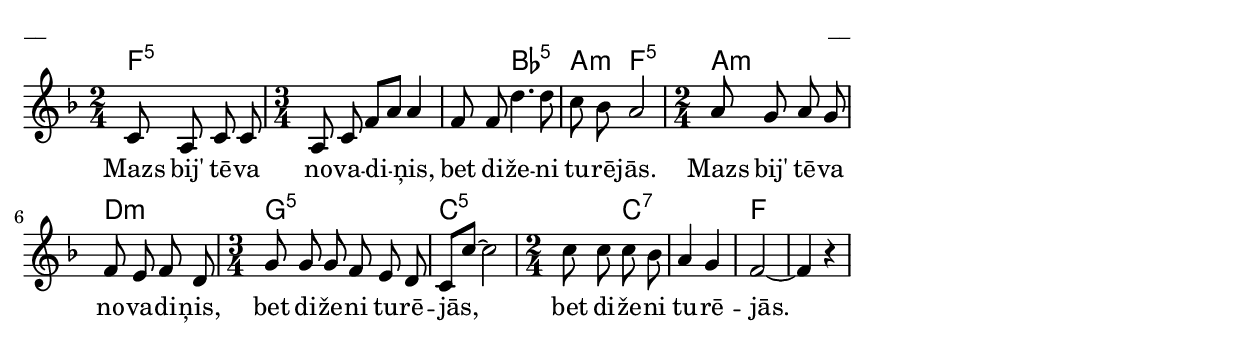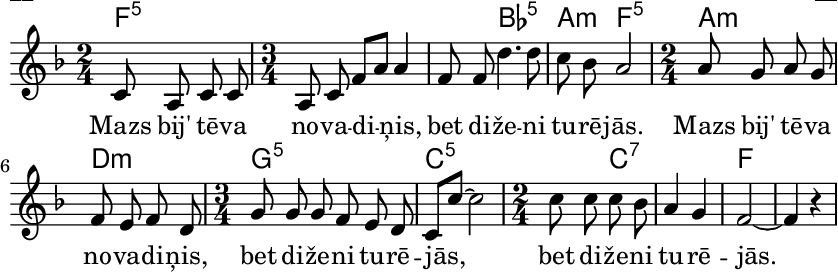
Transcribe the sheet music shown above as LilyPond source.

\version "2.13.18"
#(ly:set-option 'crop #t)
 
%\header {
% title = "Mazs bij' tēva novadiņis"
%}
% Austras dziesmu burtnīca, 22.lpp.
\paper {
line-width = 14\cm
left-margin = 0.4\cm
between-system-padding = 0.3\cm
between-system-space = 0.3\cm
}
\layout {
indent = #0
ragged-last = ##f
}

voiceA = \relative c' {
\clef "treble"
\key f \major
\time 2/4 c8 a c c 
\time 3/4 a8 c f[ a] a4 | f8 f d'4. d8 | c8 bes a2 
\time 2/4 a8 g a g | f8 e f d 
\time 3/4 g8 g g f e d | c8[ c'~] c2 
\time 2/4 c8 c c bes | a4 g | f2~ | f4 r4 
}


lyricA = \lyricmode {
Mazs bij' tē -- va no -- va -- di -- ņis, bet di -- že -- ni tu -- rē -- jās. 
Mazs bij' tē -- va no -- va -- di -- ņis, bet di -- že -- ni tu -- rē -- jās, 
bet di -- že -- ni tu -- rē -- jās.
}


chordsA = \chordmode {
\time 2/4  f2:5
\time 3/4 s2. | s4 bes2:5 | a4:m f2:5 
\time 2/4 a2:m | d2:m
\time 3/4 g2.:5 | c2.:5
\time 2/4 s4 c4:7 | s2 | f2 | s2
}

fullScore = <<
\new ChordNames { \chordsA }
\new Staff {
<<
\new Voice = "voiceA" { \oneVoice \autoBeamOff \voiceA }
\new Lyrics \lyricsto "voiceA" \lyricA
>>
}
>>

\score {
\fullScore
\header { piece = "__" opus = "__" }
}
\markup { \with-color #(x11-color 'white) \sans \smaller "__" }
\score {
\unfoldRepeats
\fullScore
\midi {
\context { \Staff \remove "Staff_performer" }
\context { \Voice \consists "Staff_performer" }
}
}


